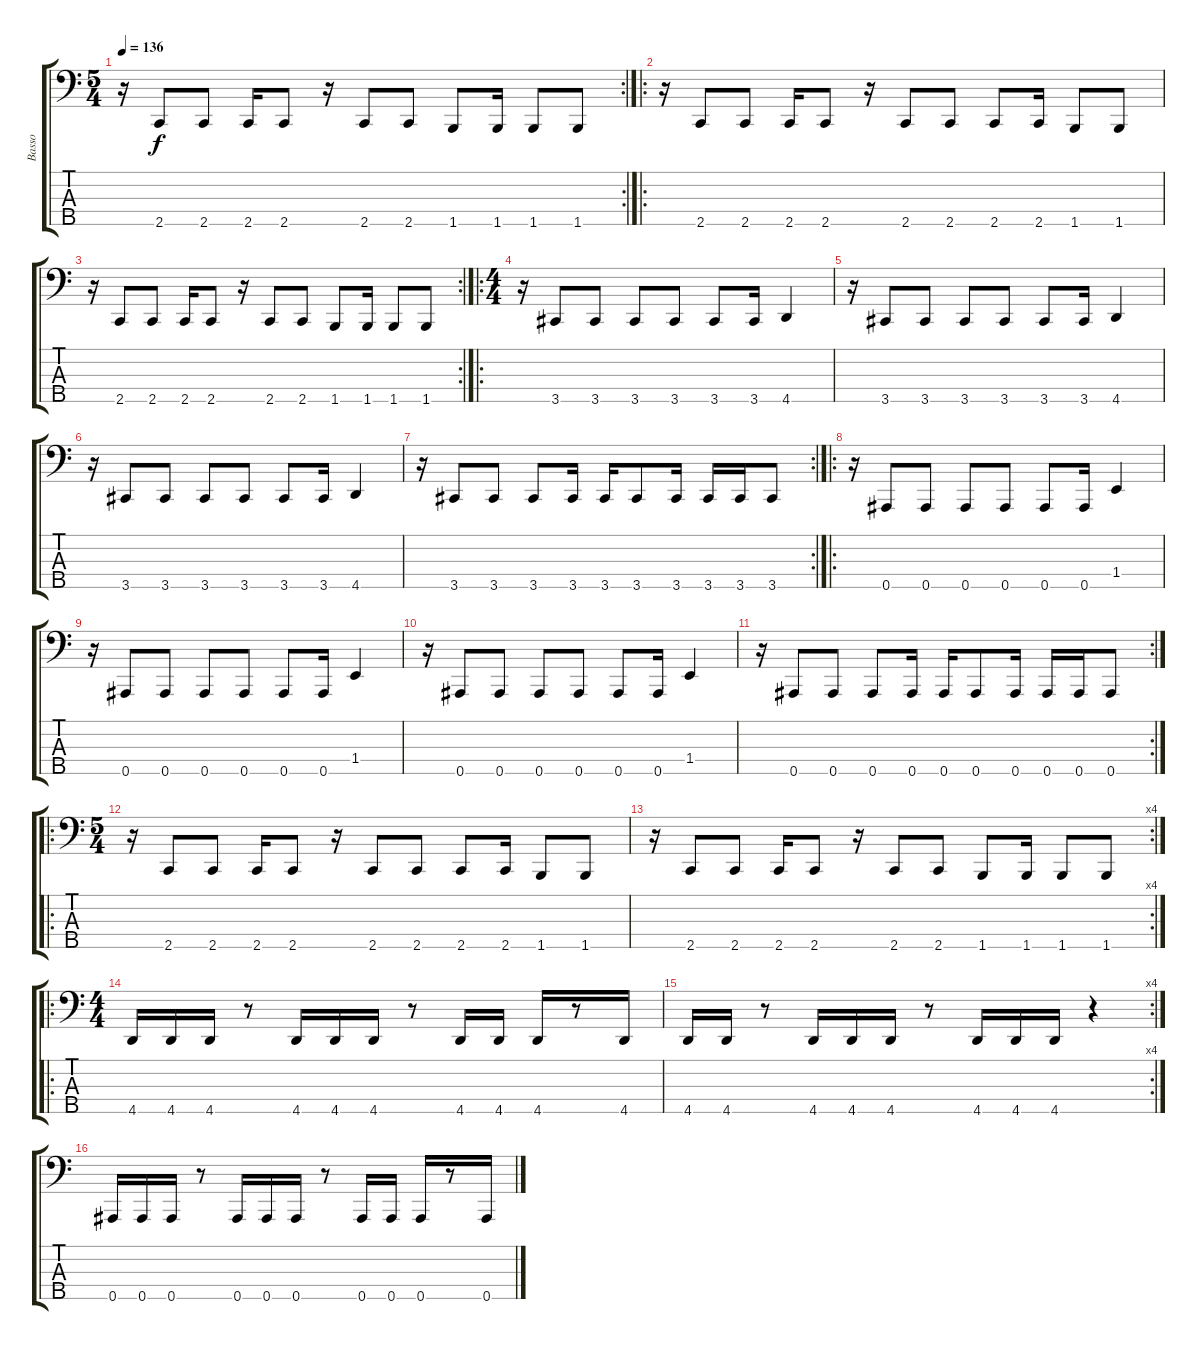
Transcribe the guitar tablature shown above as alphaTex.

\track ("Basso" "Basso") {instrument slapbass2}
\staff {score tabs}
\tuning (Gb2 Db2 Ab1 Eb1 Bb0) {hide}
\rc 2
\ts (5 4)
\tempo 136
\clef f4
\ks c
r.16{dy f} 2.5.8 2.5.8 2.5.16 2.5.8 r.16 2.5.8 2.5.8 1.5.8 1.5.16 1.5.8 1.5.8 |
\ro
r.16 2.5.8 2.5.8 2.5.16 2.5.8 r.16 2.5.8 2.5.8 2.5.8 2.5.16 1.5.8 1.5.8 |
\rc 2
r.16 2.5.8 2.5.8 2.5.16 2.5.8 r.16 2.5.8 2.5.8 1.5.8 1.5.16 1.5.8 1.5.8 |
\ro
\ts (4 4)
r.16 3.5.8 3.5.8 3.5.8 3.5.8 3.5.8 3.5.16 4.5.4 |
r.16 3.5.8 3.5.8 3.5.8 3.5.8 3.5.8 3.5.16 4.5.4 |
r.16 3.5.8 3.5.8 3.5.8 3.5.8 3.5.8 3.5.16 4.5.4 |
\rc 2
r.16 3.5.8 3.5.8 3.5.8 3.5.16 3.5.16 3.5.8 3.5.16 3.5.16 3.5.16 3.5.8 |
\ro
r.16 0.5.8 0.5.8 0.5.8 0.5.8 0.5.8 0.5.16 1.4.4 |
r.16 0.5.8 0.5.8 0.5.8 0.5.8 0.5.8 0.5.16 1.4.4 |
r.16 0.5.8 0.5.8 0.5.8 0.5.8 0.5.8 0.5.16 1.4.4 |
\rc 2
r.16 0.5.8 0.5.8 0.5.8 0.5.16 0.5.16 0.5.8 0.5.16 0.5.16 0.5.16 0.5.8 |
\ro
\ts (5 4)
r.16 2.5.8 2.5.8 2.5.16 2.5.8 r.16 2.5.8 2.5.8 2.5.8 2.5.16 1.5.8 1.5.8 |
\rc 4
r.16 2.5.8 2.5.8 2.5.16 2.5.8 r.16 2.5.8 2.5.8 1.5.8 1.5.16 1.5.8 1.5.8 |
\ro
\ts (4 4)
4.5.16 4.5.16 4.5.16 r.8 4.5.16 4.5.16 4.5.16 r.8 4.5.16 4.5.16 4.5.16 r.8 4.5.16 |
\rc 4
4.5.16 4.5.16 r.8 4.5.16 4.5.16 4.5.16 r.8 4.5.16 4.5.16 4.5.16 r.4 |
0.5.16 0.5.16 0.5.16 r.8 0.5.16 0.5.16 0.5.16 r.8 0.5.16 0.5.16 0.5.16 r.8 0.5.16
